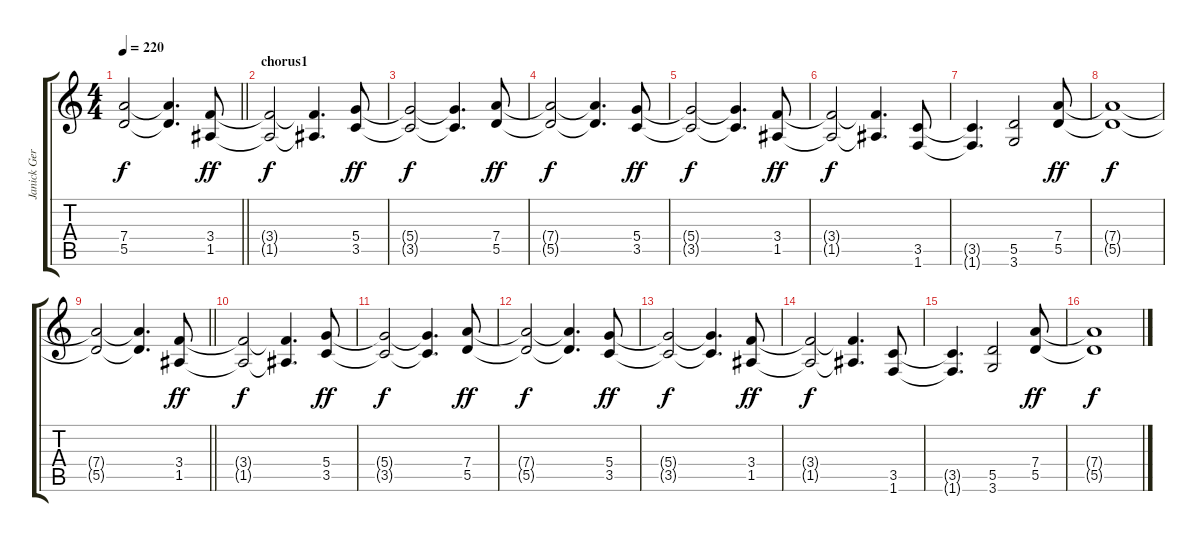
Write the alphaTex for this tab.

\track ("Janick Gers" "Janick Ger") {instrument distortionguitar}
\staff {score tabs}
\tuning (E4 B3 G3 D3 A2 E2) {hide}
\ts (4 4)
\tempo 220
\clef g2
\barLineRight lightlight
\ks c
(7.4{t} 5.5{t}).2{dy f} (7.4{t} 5.5{t}).4{d} (3.4 1.5).8{dy ff} |
\section ("" "chorus1")
(3.4{t} 1.5{t}).2{dy f} (3.4{t} 1.5{t}).4{d} (5.4 3.5).8{dy ff} |
(5.4{t} 3.5{t}).2{dy f} (5.4{t} 3.5{t}).4{d} (7.4 5.5).8{dy ff} |
(7.4{t} 5.5{t}).2{dy f} (7.4{t} 5.5{t}).4{d} (5.4 3.5).8{dy ff} |
(5.4{t} 3.5{t}).2{dy f} (5.4{t} 3.5{t}).4{d} (3.4 1.5).8{dy ff} |
(3.4{t} 1.5{t}).2{dy f} (3.4{t} 1.5{t}).4{d} (3.5 1.6).8 |
(3.5{t} 1.6{t}).4{d} (5.5 3.6).2 (7.4 5.5).8{dy ff} |
(7.4{t} 5.5{t}).1{dy f} |
\barLineRight lightlight
(7.4{t} 5.5{t}).2 (7.4{t} 5.5{t}).4{d} (3.4 1.5).8{dy ff} |
(3.4{t} 1.5{t}).2{dy f} (3.4{t} 1.5{t}).4{d} (5.4 3.5).8{dy ff} |
(5.4{t} 3.5{t}).2{dy f} (5.4{t} 3.5{t}).4{d} (7.4 5.5).8{dy ff} |
(7.4{t} 5.5{t}).2{dy f} (7.4{t} 5.5{t}).4{d} (5.4 3.5).8{dy ff} |
(5.4{t} 3.5{t}).2{dy f} (5.4{t} 3.5{t}).4{d} (3.4 1.5).8{dy ff} |
(3.4{t} 1.5{t}).2{dy f} (3.4{t} 1.5{t}).4{d} (3.5 1.6).8 |
(3.5{t} 1.6{t}).4{d} (5.5 3.6).2 (7.4 5.5).8{dy ff} |
(7.4{t} 5.5{t}).1{dy f}
